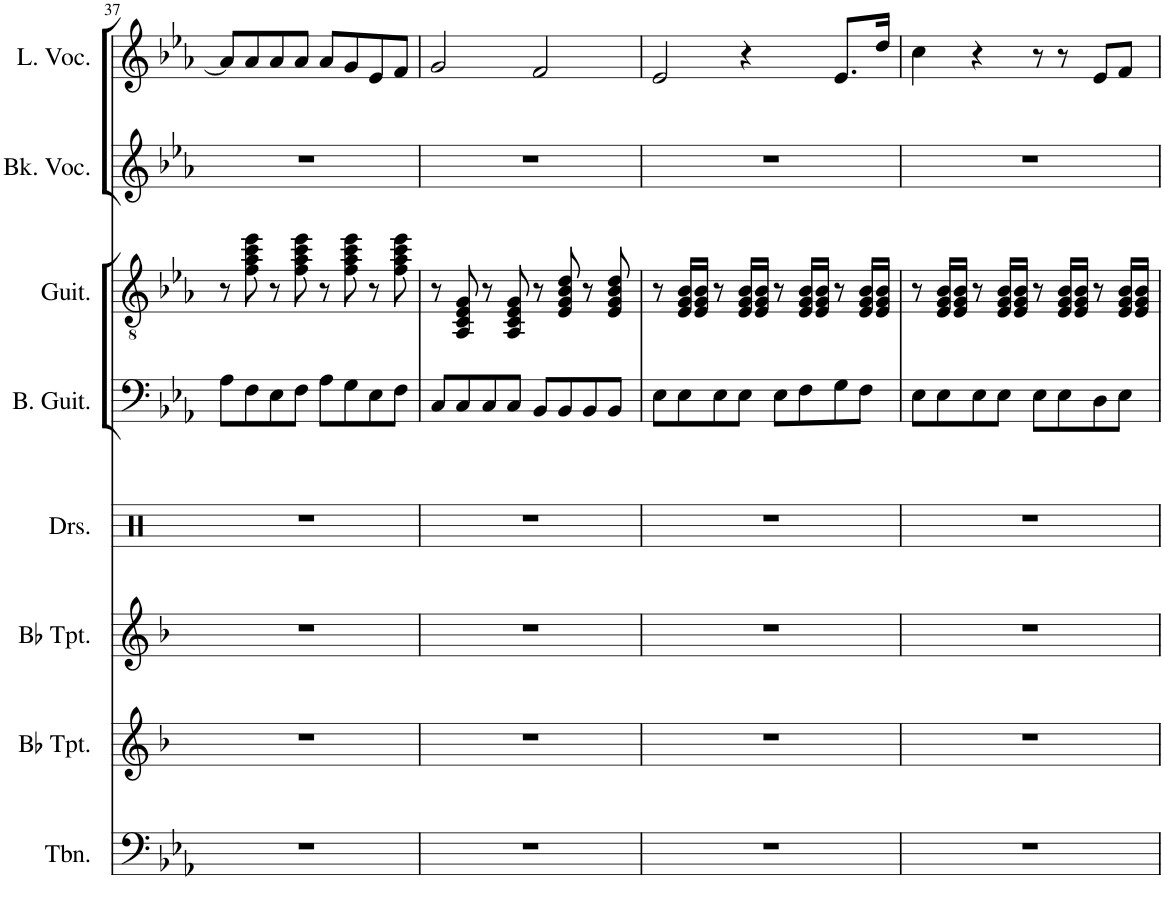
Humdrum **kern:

**kern	**kern	**kern	**kern	**kern	**kern	**kern	**kern
*part8	*part7	*part6	*part5	*part4	*part3	*part2	*part1
*staff8	*staff7	*staff6	*staff5	*staff4	*staff3	*staff2	*staff1
*I"Trombone	*I"Bb Trumpet	*I"Bb Trumpet	*I"Drumset	*I"Bass Guitar	*I"Acoustic Guitar	*I"Backing Vocals	*I"Lead Vocals
*I'Tbn.	*I'Bb Tpt.	*I'Bb Tpt.	*I'Drs.	*I'B. Guit.	*I'Guit.	*I'Bk. Voc.	*I'L. Voc.
!!LO:PB:g=z
*clefF4	*clefG2	*clefG2	*clefX	*clefF4	*clefGv2	*clefG2	*clefG2
*	*Trd1c2	*Trd1c2	*	*Trd7c12	*	*	*
*k[b-e-a-]	*k[b-]	*k[b-]	*k[]	*k[b-e-a-]	*k[b-e-a-]	*k[b-e-a-]	*k[b-e-a-]
*M4/4	*M4/4	*M4/4	*M4/4	*M4/4	*M4/4	*M4/4	*M4/4
=37	=37	=37	=37	=37	=37	=37	=37
1r	1r	1r	1r	8A-\L	8r	1r	8a-/L]
.	.	.	.	8F\	8f\ 8a-\ 8cc\ 8ee-\	.	8a-/
.	.	.	.	8E-\	8r	.	8a-/
.	.	.	.	8F\J	8f\ 8a-\ 8cc\ 8ee-\	.	8a-/J
.	.	.	.	8A-\L	8r	.	8a-/L
.	.	.	.	8G\	8f\ 8a-\ 8cc\ 8ee-\	.	8g/
.	.	.	.	8E-\	8r	.	8e-/
.	.	.	.	8F\J	8f\ 8a-\ 8cc\ 8ee-\	.	8f/J
=38	=38	=38	=38	=38	=38	=38	=38
1r	1r	1r	1r	8C/L	8r	1r	2g/
.	.	.	.	8C/	8AA-/ 8C/ 8E-/ 8G/	.	.
.	.	.	.	8C/	8r	.	.
.	.	.	.	8C/J	8AA-/ 8C/ 8E-/ 8G/	.	.
.	.	.	.	8BB-/L	8r	.	2f/
.	.	.	.	8BB-/	8E-/ 8G/ 8B-/ 8d/	.	.
.	.	.	.	8BB-/	8r	.	.
.	.	.	.	8BB-/J	8E-/ 8G/ 8B-/ 8d/	.	.
=39	=39	=39	=39	=39	=39	=39	=39
1r	1r	1r	1r	8E-\L	8r	1r	2e-/
.	.	.	.	8E-\	16E-/ 16G/ 16B-/LL	.	.
.	.	.	.	.	16E-/ 16G/ 16B-/JJ	.	.
.	.	.	.	8E-\	8r	.	.
.	.	.	.	8E-\J	16E-/ 16G/ 16B-/LL	.	.
.	.	.	.	.	16E-/ 16G/ 16B-/JJ	.	.
.	.	.	.	8E-\L	8r	.	4r
.	.	.	.	8F\	16E-/ 16G/ 16B-/LL	.	.
.	.	.	.	.	16E-/ 16G/ 16B-/JJ	.	.
.	.	.	.	8G\	8r	.	8.e-/L
.	.	.	.	8F\J	16E-/ 16G/ 16B-/LL	.	.
.	.	.	.	.	16E-/ 16G/ 16B-/JJ	.	16dd/Jk
=40	=40	=40	=40	=40	=40	=40	=40
1r	1r	1r	1r	8E-\L	8r	1r	4cc\
.	.	.	.	8E-\	16E-/ 16G/ 16B-/LL	.	.
.	.	.	.	.	16E-/ 16G/ 16B-/JJ	.	.
.	.	.	.	8E-\	8r	.	4r
.	.	.	.	8E-\J	16E-/ 16G/ 16B-/LL	.	.
.	.	.	.	.	16E-/ 16G/ 16B-/JJ	.	.
.	.	.	.	8E-\L	8r	.	8r
.	.	.	.	8E-\	16E-/ 16G/ 16B-/LL	.	8r
.	.	.	.	.	16E-/ 16G/ 16B-/JJ	.	.
.	.	.	.	8C\	8r	.	8e-/L
.	.	.	.	8E-\J	16E-/ 16G/ 16B-/LL	.	8f/J
.	.	.	.	.	16E-/ 16G/ 16B-/JJ	.	.
=	=	=	=	=	=	=	=
*-	*-	*-	*-	*-	*-	*-	*-
